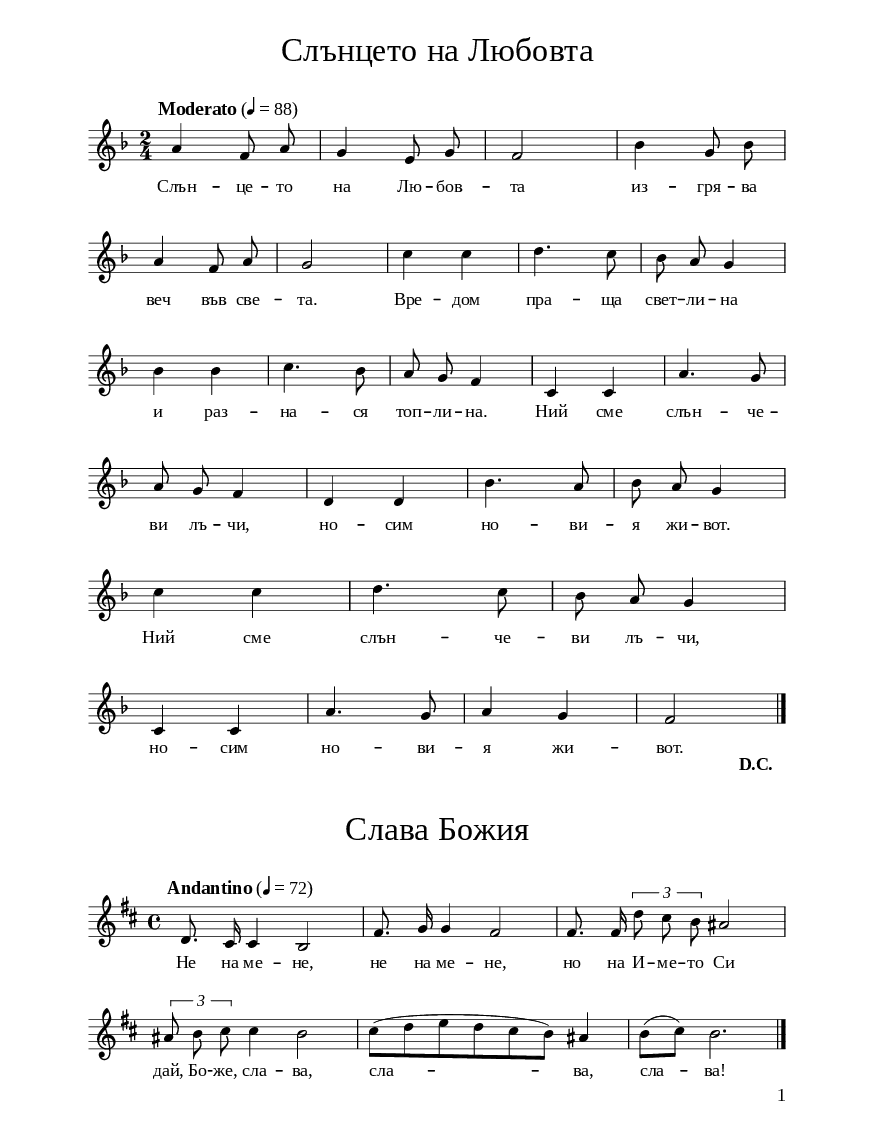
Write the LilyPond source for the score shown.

\version "2.24.3"

% include paper part and global functions
\include "include/globals.ily"

\bookpart {
  \label #'ref055_1
  \tocItem \markup "Слънцето на Любовта"
  \include "include/bookpart-paper.ily"
  \score {
    \include "include/score-layout.ily"

    \new Voice \absolute  {
      \clef treble
      \key f \major
      \time 2/4
      \tempoFunc "Moderato" 4 "88"
      \autoBeamOff
      a'4 f'8 a' | g'4 e'8 g' | f'2 | bes'4 g'8 bes' \break | a'4 f'8 a' | g'2  |
      c''4 c'' | d''4. c''8 | bes'8 a' g'4 \break | bes'4 bes'  | c''4. bes'8 | a'8 g' f'4  |
      c'4 c' | a'4. g'8 | \break a'8 g' f'4 |   d'4 d' | bes'4. a'8 | bes'8 a' g'4 | \break
      c''4 c'' | d''4. c''8 |  bes'8 a' g'4 | \break c'4 c' | a'4. g'8 | a'4 g' | f'2 |\break \bar "|."
    }

    \addlyrics {
      Слън -- це -- то на Лю -- бов -- та из -- гря -- ва веч във све -- та.
      Вре -- дом пра -- ща свет -- ли -- на и раз -- на -- ся топ -- ли -- на.
      Ний сме слън -- че -- ви лъ -- чи, но -- сим но -- ви -- я жи -- вот.
      Ний сме слън -- че -- ви лъ -- чи, но -- сим но -- ви -- я жи -- вот.
    }

    \header {
      title = \titleFunc #'ref_desc_3 "Слънцето на Любовта" "Slănceto na Ljubovta"
    }

    \midi{}

  } % score

  \markup \dc-one "D.C."

  \label #'ref053
  \tocItem \markup "Слава Божия"
  \include "include/bookpart-paper.ily"
  \score {
    \include "include/score-layout.ily"

    \new Voice \absolute  {
      \clef treble
      \key b \minor
      \time 4/4
      \tempoFunc "Andantino" 4 "72"
      \autoBeamOff

      d'8. cis'16 cis'4 b2 | fis'8. g'16 g'4 fis'2 | fis'8. fis'16 \tupletUp \tuplet 3/2 {  d''8 cis'' b'8 } ais'2 | \break
      \times 2/3  { ais'8 b' cis''8 } cis''4 b'2 | cis''8 [( d'' e'' d'' cis'' b' )] ais'4 | b'8 [( cis'' )] b'2. \bar "|."
    }

    \addlyrics {
      Не на ме -- не, не на ме -- не, но на И -- ме -- то Си
      дай, Бо -- же, сла -- ва, сла -- ва, сла -- ва!
    }

    \header {
      title = \titleFunc #'ref_desc_3 "Слава Божия" "Slava Božija"
    }

    \midi{}

  } % score


} % bookpart
